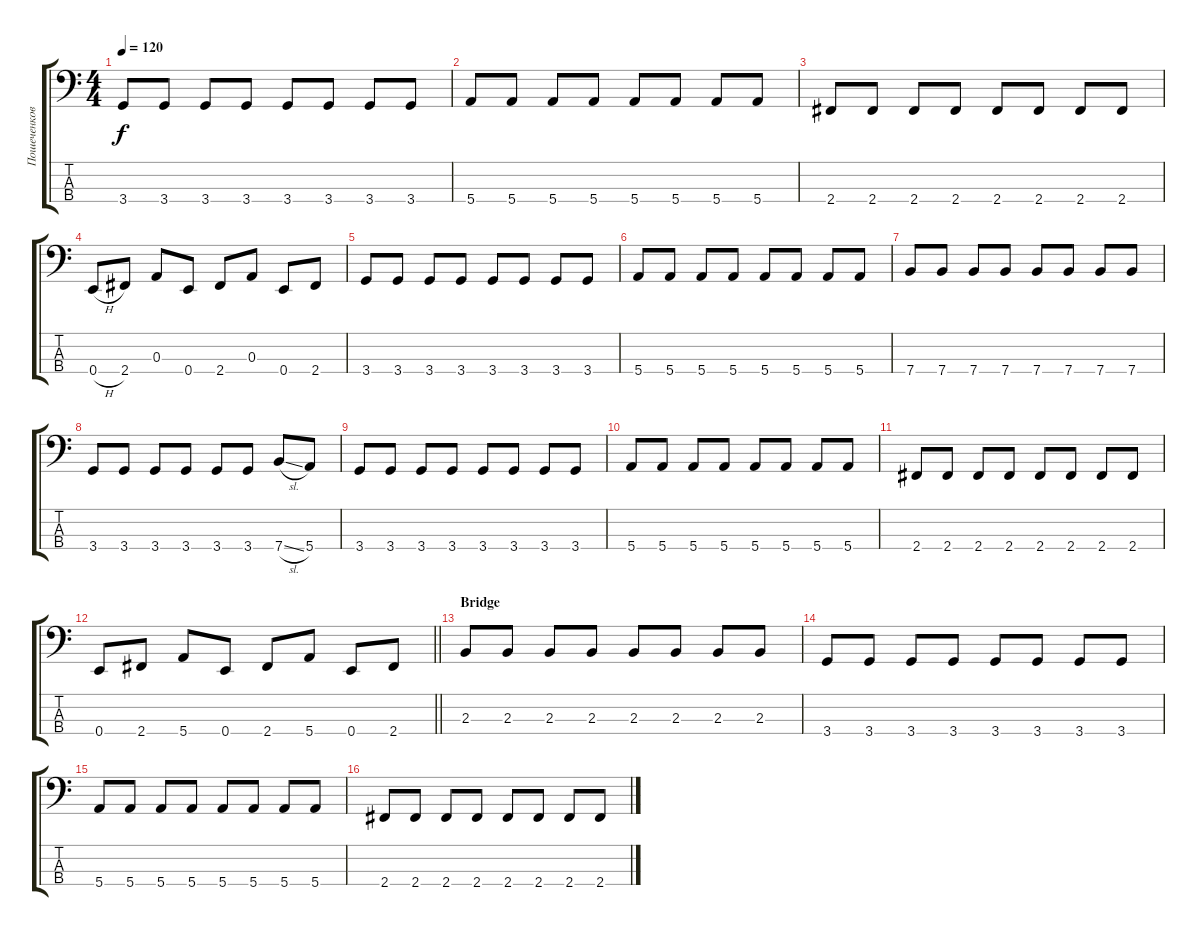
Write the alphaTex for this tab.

\track ("Пошеченков Роман ( Бас гитара )" "Пошеченков") {instrument electricbassfinger}
\staff {score tabs}
\tuning (G2 D2 A1 E1) {hide}
\ts (4 4)
\tempo 120
\clef f4
\ks c
3.4.8{dy f} 3.4.8 3.4.8 3.4.8 3.4.8 3.4.8 3.4.8 3.4.8 |
5.4.8 5.4.8 5.4.8 5.4.8 5.4.8 5.4.8 5.4.8 5.4.8 |
2.4.8 2.4.8 2.4.8 2.4.8 2.4.8 2.4.8 2.4.8 2.4.8 |
0.4{h}.8 2.4.8 0.3.8 0.4.8 2.4.8 0.3.8 0.4.8 2.4.8 |
3.4.8 3.4.8 3.4.8 3.4.8 3.4.8 3.4.8 3.4.8 3.4.8 |
5.4.8 5.4.8 5.4.8 5.4.8 5.4.8 5.4.8 5.4.8 5.4.8 |
7.4.8 7.4.8 7.4.8 7.4.8 7.4.8 7.4.8 7.4.8 7.4.8 |
3.4.8 3.4.8 3.4.8 3.4.8 3.4.8 3.4.8 7.4{sl}.8 5.4.8 |
3.4.8 3.4.8 3.4.8 3.4.8 3.4.8 3.4.8 3.4.8 3.4.8 |
5.4.8 5.4.8 5.4.8 5.4.8 5.4.8 5.4.8 5.4.8 5.4.8 |
2.4.8 2.4.8 2.4.8 2.4.8 2.4.8 2.4.8 2.4.8 2.4.8 |
\barLineRight lightlight
0.4.8 2.4.8 5.4.8 0.4.8 2.4.8 5.4.8 0.4.8 2.4.8 |
\section ("" "Bridge")
2.3.8 2.3.8 2.3.8 2.3.8 2.3.8 2.3.8 2.3.8 2.3.8 |
3.4.8 3.4.8 3.4.8 3.4.8 3.4.8 3.4.8 3.4.8 3.4.8 |
5.4.8 5.4.8 5.4.8 5.4.8 5.4.8 5.4.8 5.4.8 5.4.8 |
2.4.8 2.4.8 2.4.8 2.4.8 2.4.8 2.4.8 2.4.8 2.4.8
